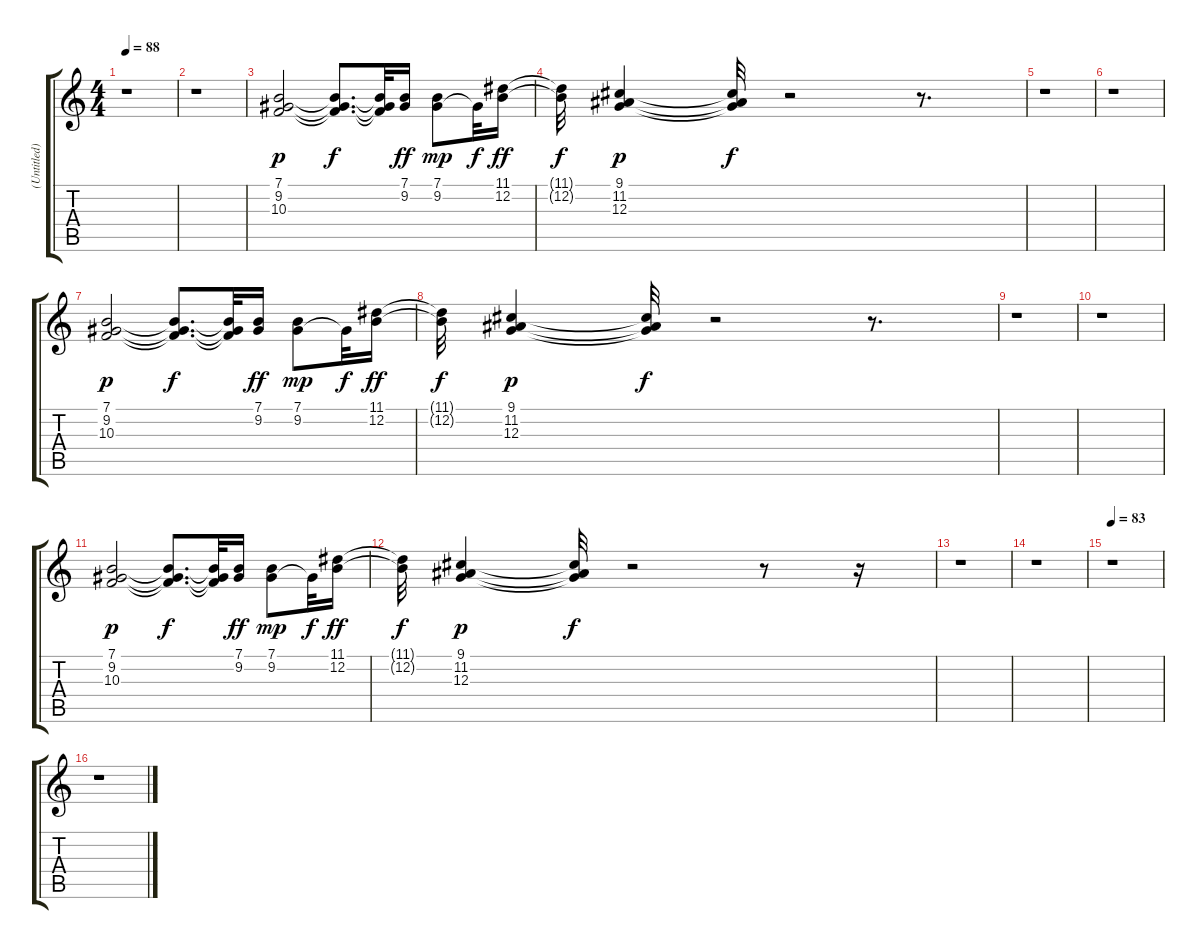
\track ("(Untitled)" "(Untitled)") {instrument synthvoice}
\staff {score tabs}
\tuning (E4 B3 G3 D3 A2 E2) {hide}
\ts (4 4)
\tempo 88
\clef g2
\ks c
r.1{dy f} |
r.1 |
(7.1 9.2 10.3).2{dy p} (7.1{t} 9.2{t} 10.3{t}).8{d dy f} (7.1{t} 9.2{t} 10.3{t}).32 (7.1 9.2).16{dy ff} (7.1 9.2).8{dy mp} 9.2{t}.32{dy f} (11.1 12.2).16{dy ff} |
(11.1{t} 12.2{t}).32{dy f} (9.1 11.2 12.3).4{dy p} (9.1{t} 11.2{t} 12.3{t}).32{dy f} r.2 r.8{d} |
r.1 |
r.1 |
(7.1 9.2 10.3).2{dy p} (7.1{t} 9.2{t} 10.3{t}).8{d dy f} (7.1{t} 9.2{t} 10.3{t}).32 (7.1 9.2).16{dy ff} (7.1 9.2).8{dy mp} 9.2{t}.32{dy f} (11.1 12.2).16{dy ff} |
(11.1{t} 12.2{t}).32{dy f} (9.1 11.2 12.3).4{dy p} (9.1{t} 11.2{t} 12.3{t}).32{dy f} r.2 r.8{d} |
r.1 |
r.1 |
(7.1 9.2 10.3).2{dy p} (7.1{t} 9.2{t} 10.3{t}).8{d dy f} (7.1{t} 9.2{t} 10.3{t}).32 (7.1 9.2).16{dy ff} (7.1 9.2).8{dy mp} 9.2{t}.32{dy f} (11.1 12.2).16{dy ff} |
(11.1{t} 12.2{t}).32{dy f} (9.1 11.2 12.3).4{dy p} (9.1{t} 11.2{t} 12.3{t}).32{dy f} r.2 r.8 r.16 |
r.1 |
r.1 |
\tempo 83
r.1 |
r.1
